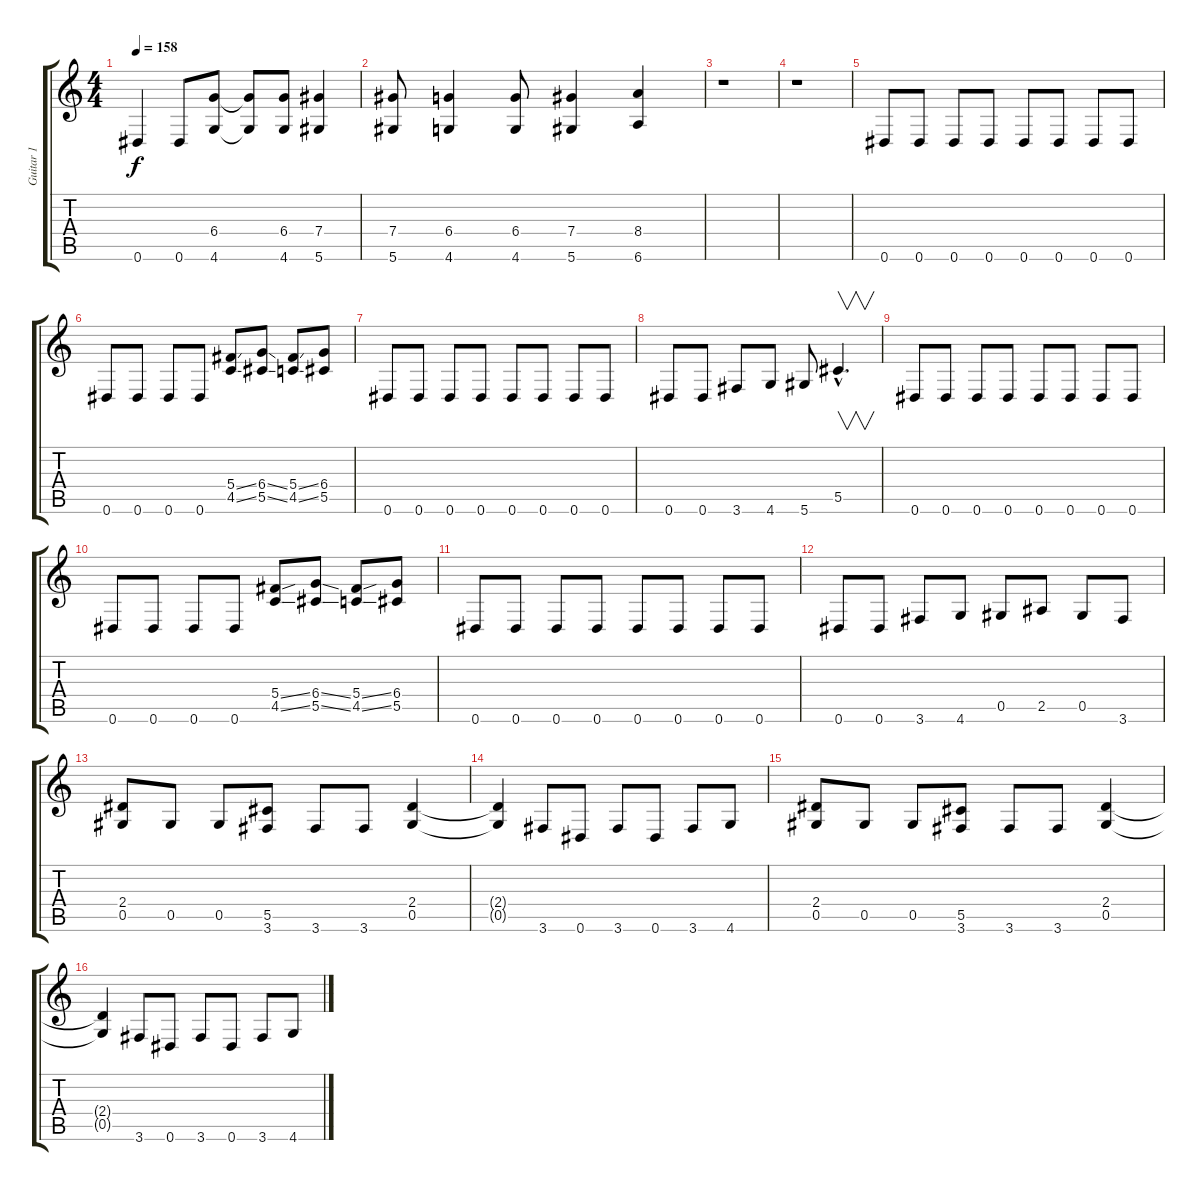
\track ("Guitar 1" "Guitar 1") {instrument distortionguitar}
\staff {score tabs}
\tuning (Eb4 Bb3 Gb3 Db3 Ab2 Eb2) {hide}
\ts (4 4)
\tempo 158
\clef g2
\ks c
0.6.4{dy f} 0.6.8 (6.4 4.6).8 (6.4{t} 4.6{t}).8 (6.4 4.6).8 (7.4 5.6).4 |
(7.4 5.6).8 (6.4 4.6).4 (6.4 4.6).8 (7.4 5.6).4 (8.4 6.6).4 |
r.1 |
r.1 |
0.6.8 0.6.8 0.6.8 0.6.8 0.6.8 0.6.8 0.6.8 0.6.8 |
0.6.8 0.6.8 0.6.8 0.6.8 (5.4{ss} 4.5{ss}).8 (6.4{ss} 5.5{ss}).8 (5.4{ss} 4.5{ss}).8 (6.4 5.5).8 |
0.6.8 0.6.8 0.6.8 0.6.8 0.6.8 0.6.8 0.6.8 0.6.8 |
0.6.8 0.6.8 3.6.8 4.6.8 5.6.8 5.5{hac}.4{v d} |
0.6.8 0.6.8 0.6.8 0.6.8 0.6.8 0.6.8 0.6.8 0.6.8 |
0.6.8 0.6.8 0.6.8 0.6.8 (5.4{ss} 4.5{ss}).8 (6.4{ss} 5.5{ss}).8 (5.4{ss} 4.5{ss}).8 (6.4 5.5).8 |
0.6.8 0.6.8 0.6.8 0.6.8 0.6.8 0.6.8 0.6.8 0.6.8 |
0.6.8 0.6.8 3.6.8 4.6.8 0.5.8 2.5.8 0.5.8 3.6.8 |
(2.4 0.5).8 0.5.8 0.5.8 (5.5 3.6).8 3.6.8 3.6.8 (2.4 0.5).4 |
(2.4{t} 0.5{t}).4 3.6.8 0.6.8 3.6.8 0.6.8 3.6.8 4.6.8 |
(2.4 0.5).8 0.5.8 0.5.8 (5.5 3.6).8 3.6.8 3.6.8 (2.4 0.5).4 |
(2.4{t} 0.5{t}).4 3.6.8 0.6.8 3.6.8 0.6.8 3.6.8 4.6.8
